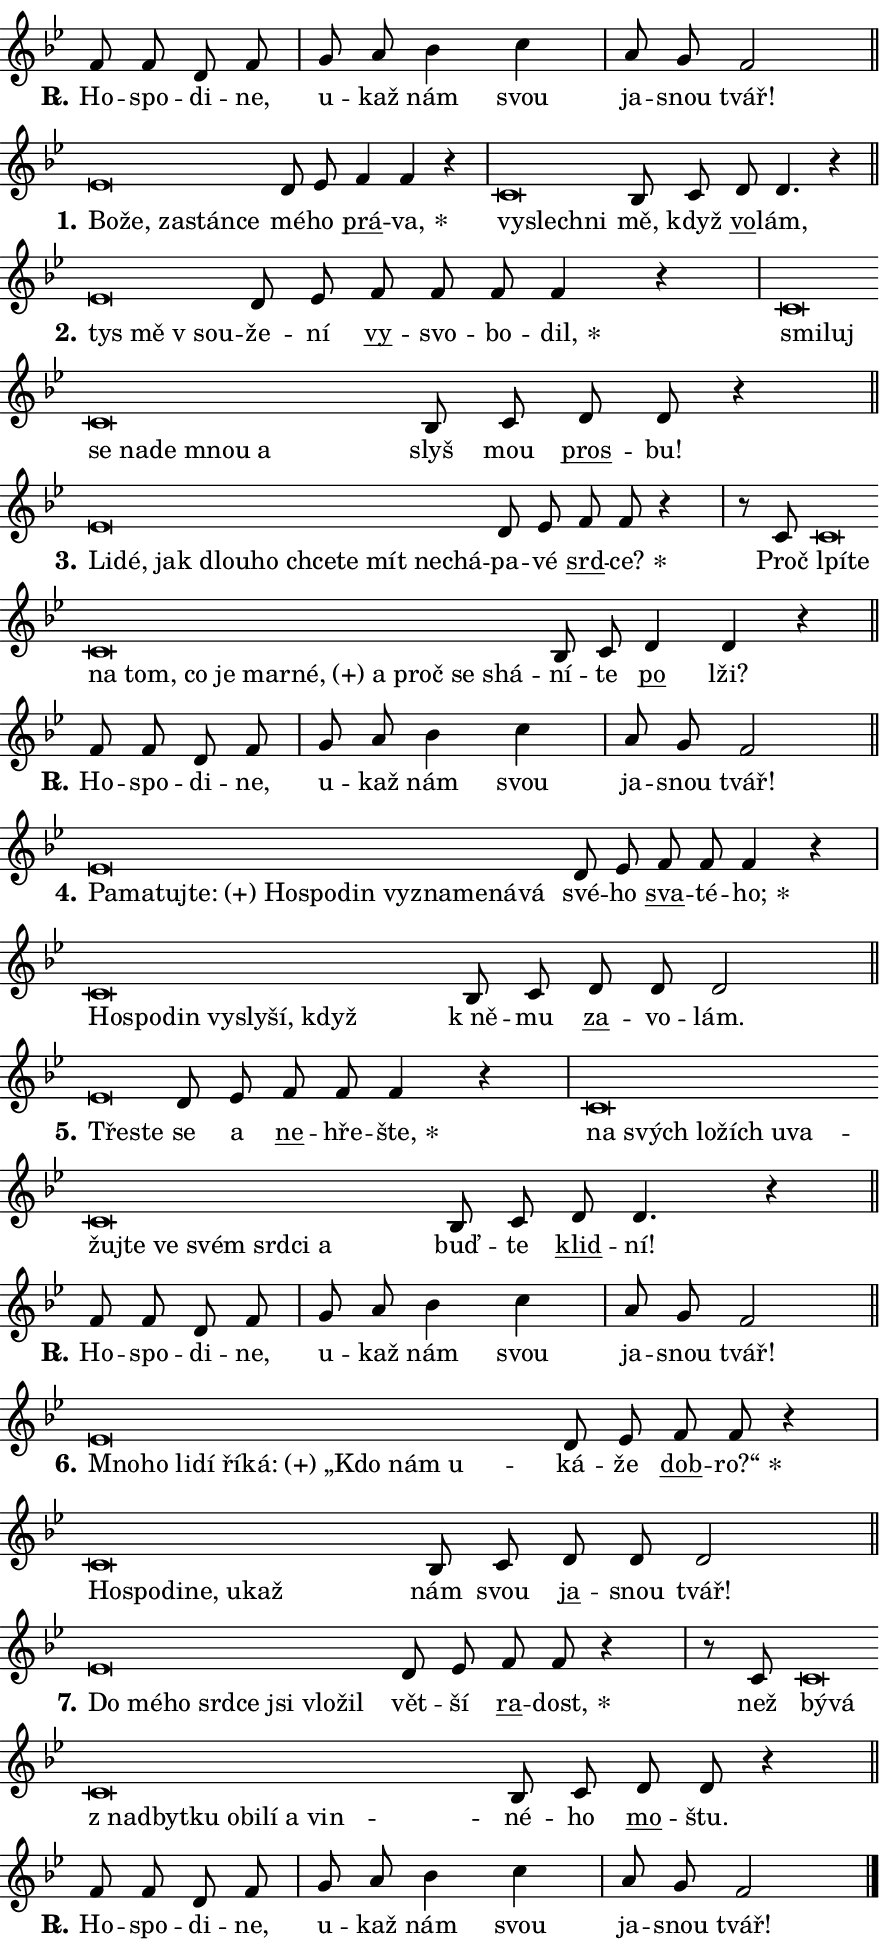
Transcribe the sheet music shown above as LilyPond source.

\version "2.24.0"
\header { tagline = "" }
\paper {
  indent = 0\cm
  top-margin = 0\cm
  right-margin = 0.13\cm % to fit lyric hyphens
  bottom-margin = 0\cm
  left-margin = 0\cm
  paper-width = 15\cm
  page-breaking = #ly:one-page-breaking
  system-system-spacing.basic-distance = #11
  score-system-spacing.basic-distance = #11
  ragged-last = ##f
}


%% Author: Thomas Morley
%% https://lists.gnu.org/archive/html/lilypond-user/2020-05/msg00002.html
#(define (line-position grob)
"Returns position of @var[grob} in current system:
   @code{'start}, if at first time-step
   @code{'end}, if at last time-step
   @code{'middle} otherwise
"
  (let* ((col (ly:item-get-column grob))
         (ln (ly:grob-object col 'left-neighbor))
         (rn (ly:grob-object col 'right-neighbor))
         (col-to-check-left (if (ly:grob? ln) ln col))
         (col-to-check-right (if (ly:grob? rn) rn col))
         (break-dir-left
           (and
             (ly:grob-property col-to-check-left 'non-musical #f)
             (ly:item-break-dir col-to-check-left)))
         (break-dir-right
           (and
             (ly:grob-property col-to-check-right 'non-musical #f)
             (ly:item-break-dir col-to-check-right))))
        (cond ((eqv? 1 break-dir-left) 'start)
              ((eqv? -1 break-dir-right) 'end)
              (else 'middle))))

#(define (tranparent-at-line-position vctor)
  (lambda (grob)
  "Relying on @code{line-position} select the relevant enry from @var{vctor}.
Used to determine transparency,"
    (case (line-position grob)
      ((end) (not (vector-ref vctor 0)))
      ((middle) (not (vector-ref vctor 1)))
      ((start) (not (vector-ref vctor 2))))))

noteHeadBreakVisibility =
#(define-music-function (break-visibility)(vector?)
"Makes @code{NoteHead}s transparent relying on @var{break-visibility}"
#{
  \override NoteHead.transparent =
    #(tranparent-at-line-position break-visibility)
#})

#(define delete-ledgers-for-transparent-note-heads
  (lambda (grob)
    "Reads whether a @code{NoteHead} is transparent.
If so this @code{NoteHead} is removed from @code{'note-heads} from
@var{grob}, which is supposed to be @code{LedgerLineSpanner}.
As a result ledgers are not printed for this @code{NoteHead}"
    (let* ((nhds-array (ly:grob-object grob 'note-heads))
           (nhds-list
             (if (ly:grob-array? nhds-array)
                 (ly:grob-array->list nhds-array)
                 '()))
           ;; Relies on the transparent-property being done before
           ;; Staff.LedgerLineSpanner.after-line-breaking is executed.
           ;; This is fragile ...
           (to-keep
             (remove
               (lambda (nhd)
                 (ly:grob-property nhd 'transparent #f))
               nhds-list)))
      ;; TODO find a better method to iterate over grob-arrays, similiar
      ;; to filter/remove etc for lists
      ;; For now rebuilt from scratch
      (set! (ly:grob-object grob 'note-heads)  '())
      (for-each
        (lambda (nhd)
          (ly:pointer-group-interface::add-grob grob 'note-heads nhd))
        to-keep))))

squashNotes = {
  \override NoteHead.X-extent = #'(-0.2 . 0.2)
  \override NoteHead.Y-extent = #'(-0.75 . 0)
  \override NoteHead.stencil =
    #(lambda (grob)
       (let ((pos (ly:grob-property grob 'staff-position)))
         (begin
           (if (< pos -7) (display "ERROR: Lower brevis then expected\n") (display ""))
           (if (<= pos -6) ly:text-interface::print ly:note-head::print))))
}
unSquashNotes = {
  \revert NoteHead.X-extent
  \revert NoteHead.Y-extent
  \revert NoteHead.stencil
}

hideNotes = \noteHeadBreakVisibility #begin-of-line-visible
unHideNotes = \noteHeadBreakVisibility #all-visible

% work-around for resetting accidentals
% https://lilypond.org/doc/v2.23/Documentation/notation/displaying-rhythms#unmetered-music
cadenzaMeasure = {
  \cadenzaOff
  \partial 1024 s1024
  \cadenzaOn
}

#(define-markup-command (accent layout props text) (markup?)
  "Underline accented syllable"
  (interpret-markup layout props
    #{\markup \override #'(offset . 4.3) \underline { #text }#}))

responsum = \markup \concat {
  "R" \hspace #-1.05 \path #0.1 #'((moveto 0 0.07) (lineto 0.9 0.8)) \hspace #0.05 "."
}

spaceSize = #0.6828661417322834 % exact space size for TeX Gyre Schola

\layout {
  \context {
    \Staff
    \remove "Time_signature_engraver"
    \override LedgerLineSpanner.after-line-breaking = #delete-ledgers-for-transparent-note-heads
  }
  \context {
    \Lyrics {
      \override LyricSpace.minimum-distance = \spaceSize
      \override LyricText.font-name = #"TeX Gyre Schola"
      \override LyricText.font-size = 1
      \override StanzaNumber.font-name = #"TeX Gyre Schola Bold"
      \override StanzaNumber.font-size = 1
    }
  }
  \context {
    \Score 
    \override NoteHead.text =
      #(lambda (grob) 
        (let ((pos (ly:grob-property grob 'staff-position)))
          #{\markup {
            \combine
              \halign #-0.55 \raise #(if (= pos -6) 0 0.5) \override #'(thickness . 2) \draw-line #'(3.2 . 0)
              \musicglyph "noteheads.sM1"
          }#}))
  }
}

% magnetic-lyrics.ily
%
%   written by
%     Jean Abou Samra <jean@abou-samra.fr>
%     Werner Lemberg <wl@gnu.org>
%
%   adapted by
%     Jiri Hon <jiri.hon@gmail.com>
%
% Version 2022-Apr-15

% https://www.mail-archive.com/lilypond-user@gnu.org/msg149350.html

#(define (Left_hyphen_pointer_engraver context)
   "Collect syllable-hyphen-syllable occurrences in lyrics and store
them in properties.  This engraver only looks to the left.  For
example, if the lyrics input is @code{foo -- bar}, it does the
following.

@itemize @bullet
@item
Set the @code{text} property of the @code{LyricHyphen} grob between
@q{foo} and @q{bar} to @code{foo}.

@item
Set the @code{left-hyphen} property of the @code{LyricText} grob with
text @q{foo} to the @code{LyricHyphen} grob between @q{foo} and
@q{bar}.
@end itemize

Use this auxiliary engraver in combination with the
@code{lyric-@/text::@/apply-@/magnetic-@/offset!} hook."
   (let ((hyphen #f)
         (text #f))
     (make-engraver
      (acknowledgers
       ((lyric-syllable-interface engraver grob source-engraver)
        (set! text grob)))
      (end-acknowledgers
       ((lyric-hyphen-interface engraver grob source-engraver)
        ;(when (not (grob::has-interface grob 'lyric-space-interface))
          (set! hyphen grob)));)
      ((stop-translation-timestep engraver)
       (when (and text hyphen)
         (ly:grob-set-object! text 'left-hyphen hyphen))
       (set! text #f)
       (set! hyphen #f)))))

#(define (lyric-text::apply-magnetic-offset! grob)
   "If the space between two syllables is less than the value in
property @code{LyricText@/.details@/.squash-threshold}, move the right
syllable to the left so that it gets concatenated with the left
syllable.

Use this function as a hook for
@code{LyricText@/.after-@/line-@/breaking} if the
@code{Left_@/hyphen_@/pointer_@/engraver} is active."
   (let ((hyphen (ly:grob-object grob 'left-hyphen #f)))
     (when hyphen
       (let ((left-text (ly:spanner-bound hyphen LEFT)))
         (when (grob::has-interface left-text 'lyric-syllable-interface)
           (let* ((common (ly:grob-common-refpoint grob left-text X))
                  (this-x-ext (ly:grob-extent grob common X))
                  (left-x-ext
                   (begin
                     ;; Trigger magnetism for left-text.
                     (ly:grob-property left-text 'after-line-breaking)
                     (ly:grob-extent left-text common X)))
                  ;; `delta` is the gap width between two syllables.
                  (delta (- (interval-start this-x-ext)
                            (interval-end left-x-ext)))
                  (details (ly:grob-property grob 'details))
                  (threshold (assoc-get 'squash-threshold details 0.2)))
             (when (< delta threshold)
               (let* (;; We have to manipulate the input text so that
                      ;; ligatures crossing syllable boundaries are not
                      ;; disabled.  For languages based on the Latin
                      ;; script this is essentially a beautification.
                      ;; However, for non-Western scripts it can be a
                      ;; necessity.
                      (lt (ly:grob-property left-text 'text))
                      (rt (ly:grob-property grob 'text))
                      (is-space (grob::has-interface hyphen 'lyric-space-interface))
                      (space (if is-space " " ""))
                      (extra-delta (if is-space spaceSize 0))
                      ;; Append new syllable.
                      (ltrt-space (if (and (string? lt) (string? rt))
                                (string-append lt space rt)
                                (make-concat-markup (list lt space rt))))
                      ;; Right-align `ltrt` to the right side.
                      (ltrt-space-markup (grob-interpret-markup
                               grob
                               (make-translate-markup
                                (cons (interval-length this-x-ext) 0)
                                (make-right-align-markup ltrt-space)))))
                 (begin
                   ;; Don't print `left-text`.
                   (ly:grob-set-property! left-text 'stencil #f)
                   ;; Set text and stencil (which holds all collected
                   ;; syllables so far) and shift it to the left.
                   (ly:grob-set-property! grob 'text ltrt-space)
                   (ly:grob-set-property! grob 'stencil ltrt-space-markup)
                   (ly:grob-translate-axis! grob (- (- delta extra-delta)) X))))))))))


#(define (lyric-hyphen::displace-bounds-first grob)
   ;; Make very sure this callback isn't triggered too early.
   (let ((left (ly:spanner-bound grob LEFT))
         (right (ly:spanner-bound grob RIGHT)))
     (ly:grob-property left 'after-line-breaking)
     (ly:grob-property right 'after-line-breaking)
     (ly:lyric-hyphen::print grob)))

squashThreshold = #0.4

\layout {
  \context {
    \Lyrics
    \consists #Left_hyphen_pointer_engraver
    \override LyricText.after-line-breaking =
      #lyric-text::apply-magnetic-offset!
    \override LyricHyphen.stencil = #lyric-hyphen::displace-bounds-first
    \override LyricText.details.squash-threshold = \squashThreshold
    \override LyricHyphen.minimum-distance = 0
    \override LyricHyphen.minimum-length = \squashThreshold
  }
}

squashText = \override LyricText.details.squash-threshold = 9999
unSquashText = \override LyricText.details.squash-threshold = \squashThreshold

leftText = \override LyricText.self-alignment-X = #LEFT
unLeftText = \revert LyricText.self-alignment-X

starOffset = #(lambda (grob) 
                (let ((x_offset (ly:self-alignment-interface::aligned-on-x-parent grob)))
                  (if (= x_offset 0) 0 (+ x_offset 1.2))))

star = #(define-music-function (syllable)(string?)
"Append star separator at the end of a syllable"
#{
  \once \override LyricText.X-offset = #starOffset
  \lyricmode { \markup {
    #syllable
    \override #'((font-name . "TeX Gyre Schola Bold")) \hspace #0.2 \lower #0.65 \larger "*"
  } }
#})

starAccent = #(define-music-function (syllable)(string?)
"Append star separator at the end of a syllable and make accent"
#{
  \once \override LyricText.X-offset = #starOffset
  \lyricmode { \markup {
    \accent #syllable
    \override #'((font-name . "TeX Gyre Schola Bold")) \hspace #0.2 \lower #0.65 \larger "*"
  } }
#})

breath = #(define-music-function (syllable)(string?)
"Append breathing indicator at the end of a syllable"
#{
  \lyricmode { \markup { #syllable "+" } }
#})

optionalBreath = #(define-music-function (syllable)(string?)
"Append optional breathing indicator at the end of a syllable"
#{
  \lyricmode { \markup { #syllable "(+)" } }
#})


\score {
    <<
        \new Voice = "melody" { \cadenzaOn \key bes \major \relative { f'8 f d f \cadenzaMeasure \bar "|" g a bes4 c \cadenzaMeasure \bar "|" a8 g f2 \cadenzaMeasure \bar "||" \break } }
        \new Lyrics \lyricsto "melody" { \lyricmode { \set stanza = \responsum
Ho -- spo -- di -- ne, u -- kaž nám svou ja -- snou tvář! } }
    >>
    \layout {}
}

\score {
    <<
        \new Voice = "melody" { \cadenzaOn \key bes \major \relative { \squashNotes es'\breve*1/16 \hideNotes \breve*1/16 \bar "" \breve*1/16 \bar "" \breve*1/16 \breve*1/16 \bar "" \unHideNotes \unSquashNotes d8 es \bar "" f4 f r \cadenzaMeasure \bar "|" \squashNotes c\breve*1/16 \hideNotes \breve*1/16 \breve*1/16 \bar "" \unHideNotes \unSquashNotes bes8 c \bar "" d8 d4. r4 \cadenzaMeasure \bar "||" \break } }
        \new Lyrics \lyricsto "melody" { \lyricmode { \set stanza = "1."
\leftText Bo -- \squashText že, za -- stán -- ce \unLeftText \unSquashText mé -- ho \markup \accent prá -- \star va, \leftText vy -- \squashText slech -- ni \unLeftText \unSquashText mě, když \markup \accent vo -- lám, } }
    >>
    \layout {}
}

\score {
    <<
        \new Voice = "melody" { \cadenzaOn \key bes \major \relative { \squashNotes es'\breve*1/16 \hideNotes \breve*1/16 \breve*1/16 \bar "" \unHideNotes \unSquashNotes d8 es \bar "" f f f f4 r \cadenzaMeasure \bar "|" \squashNotes c\breve*1/16 \hideNotes \breve*1/16 \bar "" \breve*1/16 \bar "" \breve*1/16 \bar "" \breve*1/16 \bar "" \breve*1/16 \breve*1/16 \bar "" \unHideNotes \unSquashNotes bes8 c \bar "" d8 d r4 \cadenzaMeasure \bar "||" \break } }
        \new Lyrics \lyricsto "melody" { \lyricmode { \set stanza = "2."
\leftText tys \squashText mě "v sou" -- \unLeftText \unSquashText že -- ní \markup \accent vy -- svo -- bo -- \star dil, \leftText smi -- \squashText luj se na -- de mnou a \unLeftText \unSquashText slyš mou \markup \accent pros -- bu! } }
    >>
    \layout {}
}

\score {
    <<
        \new Voice = "melody" { \cadenzaOn \key bes \major \relative { \squashNotes es'\breve*1/16 \hideNotes \breve*1/16 \bar "" \breve*1/16 \bar "" \breve*1/16 \bar "" \breve*1/16 \bar "" \breve*1/16 \bar "" \breve*1/16 \bar "" \breve*1/16 \bar "" \breve*1/16 \breve*1/16 \bar "" \unHideNotes \unSquashNotes d8 es \bar "" f f r4 \cadenzaMeasure \bar "|" r8 c \squashNotes c\breve*1/16 \hideNotes \breve*1/16 \bar "" \breve*1/16 \bar "" \breve*1/16 \bar "" \breve*1/16 \bar "" \breve*1/16 \bar "" \breve*1/16 \bar "" \breve*1/16 \bar "" \breve*1/16 \bar "" \breve*1/16 \bar "" \breve*1/16 \breve*1/16 \bar "" \unHideNotes \unSquashNotes bes8 c \bar "" d4 d4 r \cadenzaMeasure \bar "||" \break } }
        \new Lyrics \lyricsto "melody" { \lyricmode { \set stanza = "3."
\leftText Li -- \squashText dé, jak dlou -- ho chce -- te mít ne -- chá -- \unLeftText \unSquashText pa -- vé \markup \accent srd -- \star ce? Proč \leftText lpí -- \squashText te na tom, co je mar -- \optionalBreath né, a proč se shá -- \unLeftText \unSquashText ní -- te \markup \accent po lži? } }
    >>
    \layout {}
}

\score {
    <<
        \new Voice = "melody" { \cadenzaOn \key bes \major \relative { f'8 f d f \cadenzaMeasure \bar "|" g a bes4 c \cadenzaMeasure \bar "|" a8 g f2 \cadenzaMeasure \bar "||" \break } }
        \new Lyrics \lyricsto "melody" { \lyricmode { \set stanza = \responsum
Ho -- spo -- di -- ne, u -- kaž nám svou ja -- snou tvář! } }
    >>
    \layout {}
}

\score {
    <<
        \new Voice = "melody" { \cadenzaOn \key bes \major \relative { \squashNotes es'\breve*1/16 \hideNotes \breve*1/16 \bar "" \breve*1/16 \bar "" \breve*1/16 \bar "" \breve*1/16 \bar "" \breve*1/16 \bar "" \breve*1/16 \bar "" \breve*1/16 \bar "" \breve*1/16 \bar "" \breve*1/16 \bar "" \breve*1/16 \breve*1/16 \bar "" \unHideNotes \unSquashNotes d8 es \bar "" f f f4 r \cadenzaMeasure \bar "|" \squashNotes c\breve*1/16 \hideNotes \breve*1/16 \bar "" \breve*1/16 \bar "" \breve*1/16 \bar "" \breve*1/16 \bar "" \breve*1/16 \breve*1/16 \bar "" \unHideNotes \unSquashNotes bes8 c \bar "" d d d2 \cadenzaMeasure \bar "||" \break } }
        \new Lyrics \lyricsto "melody" { \lyricmode { \set stanza = "4."
\leftText Pa -- \squashText ma -- tuj -- \optionalBreath te: Ho -- spo -- din vy -- zna -- me -- ná -- vá \unLeftText \unSquashText své -- ho \markup \accent sva -- té -- \star ho; \leftText Ho -- \squashText spo -- din vy -- sly -- ší, když \unLeftText \unSquashText "k ně" -- mu \markup \accent za -- vo -- lám. } }
    >>
    \layout {}
}

\score {
    <<
        \new Voice = "melody" { \cadenzaOn \key bes \major \relative { \squashNotes es'\breve*1/16 \hideNotes \breve*1/16 \bar "" \unHideNotes \unSquashNotes d8 es \bar "" f f f4 r \cadenzaMeasure \bar "|" \squashNotes c\breve*1/16 \hideNotes \breve*1/16 \bar "" \breve*1/16 \bar "" \breve*1/16 \bar "" \breve*1/16 \bar "" \breve*1/16 \bar "" \breve*1/16 \bar "" \breve*1/16 \bar "" \breve*1/16 \bar "" \breve*1/16 \bar "" \breve*1/16 \bar "" \breve*1/16 \breve*1/16 \bar "" \unHideNotes \unSquashNotes bes8 c \bar "" d d4. r4 \cadenzaMeasure \bar "||" \break } }
        \new Lyrics \lyricsto "melody" { \lyricmode { \set stanza = "5."
\leftText Tře -- \squashText ste \unLeftText \unSquashText se a \markup \accent ne -- hře -- \star šte, \leftText na \squashText svých lo -- žích u -- va -- žuj -- te ve svém srd -- ci a \unLeftText \unSquashText buď -- te \markup \accent klid -- ní! } }
    >>
    \layout {}
}

\score {
    <<
        \new Voice = "melody" { \cadenzaOn \key bes \major \relative { f'8 f d f \cadenzaMeasure \bar "|" g a bes4 c \cadenzaMeasure \bar "|" a8 g f2 \cadenzaMeasure \bar "||" \break } }
        \new Lyrics \lyricsto "melody" { \lyricmode { \set stanza = \responsum
Ho -- spo -- di -- ne, u -- kaž nám svou ja -- snou tvář! } }
    >>
    \layout {}
}

\score {
    <<
        \new Voice = "melody" { \cadenzaOn \key bes \major \relative { \squashNotes es'\breve*1/16 \hideNotes \breve*1/16 \bar "" \breve*1/16 \bar "" \breve*1/16 \bar "" \breve*1/16 \bar "" \breve*1/16 \bar "" \breve*1/16 \bar "" \breve*1/16 \breve*1/16 \bar "" \unHideNotes \unSquashNotes d8 es \bar "" f f r4 \cadenzaMeasure \bar "|" \squashNotes c\breve*1/16 \hideNotes \breve*1/16 \bar "" \breve*1/16 \bar "" \breve*1/16 \bar "" \breve*1/16 \breve*1/16 \bar "" \unHideNotes \unSquashNotes bes8 c \bar "" d d d2 \cadenzaMeasure \bar "||" \break } }
        \new Lyrics \lyricsto "melody" { \lyricmode { \set stanza = "6."
\leftText Mno -- \squashText ho li -- dí ří -- \optionalBreath ká: „Kdo nám u -- \unLeftText \unSquashText ká -- že \markup \accent dob -- \star ro?“ \leftText Ho -- \squashText spo -- di -- ne, u -- kaž \unLeftText \unSquashText nám svou \markup \accent ja -- snou tvář! } }
    >>
    \layout {}
}

\score {
    <<
        \new Voice = "melody" { \cadenzaOn \key bes \major \relative { \squashNotes es'\breve*1/16 \hideNotes \breve*1/16 \bar "" \breve*1/16 \bar "" \breve*1/16 \bar "" \breve*1/16 \bar "" \breve*1/16 \bar "" \breve*1/16 \breve*1/16 \bar "" \unHideNotes \unSquashNotes d8 es \bar "" f f r4 \cadenzaMeasure \bar "|" r8 c8 \squashNotes c\breve*1/16 \hideNotes \breve*1/16 \bar "" \breve*1/16 \bar "" \breve*1/16 \bar "" \breve*1/16 \bar "" \breve*1/16 \bar "" \breve*1/16 \bar "" \breve*1/16 \bar "" \breve*1/16 \breve*1/16 \bar "" \unHideNotes \unSquashNotes bes8 c \bar "" d8 d r4 \cadenzaMeasure \bar "||" \break } }
        \new Lyrics \lyricsto "melody" { \lyricmode { \set stanza = "7."
\leftText Do \squashText mé -- ho srd -- ce jsi vlo -- žil \unLeftText \unSquashText vět -- ší \markup \accent ra -- \star dost, než \leftText bý -- \squashText vá "z nad" -- byt -- ku o -- bi -- lí a vin -- \unLeftText \unSquashText né -- ho \markup \accent mo -- štu. } }
    >>
    \layout {}
}

\score {
    <<
        \new Voice = "melody" { \cadenzaOn \key bes \major \relative { f'8 f d f \cadenzaMeasure \bar "|" g a bes4 c \cadenzaMeasure \bar "|" a8 g f2 \cadenzaMeasure \bar "||" \break } \bar "|." }
        \new Lyrics \lyricsto "melody" { \lyricmode { \set stanza = \responsum
Ho -- spo -- di -- ne, u -- kaž nám svou ja -- snou tvář! } }
    >>
    \layout {}
}
